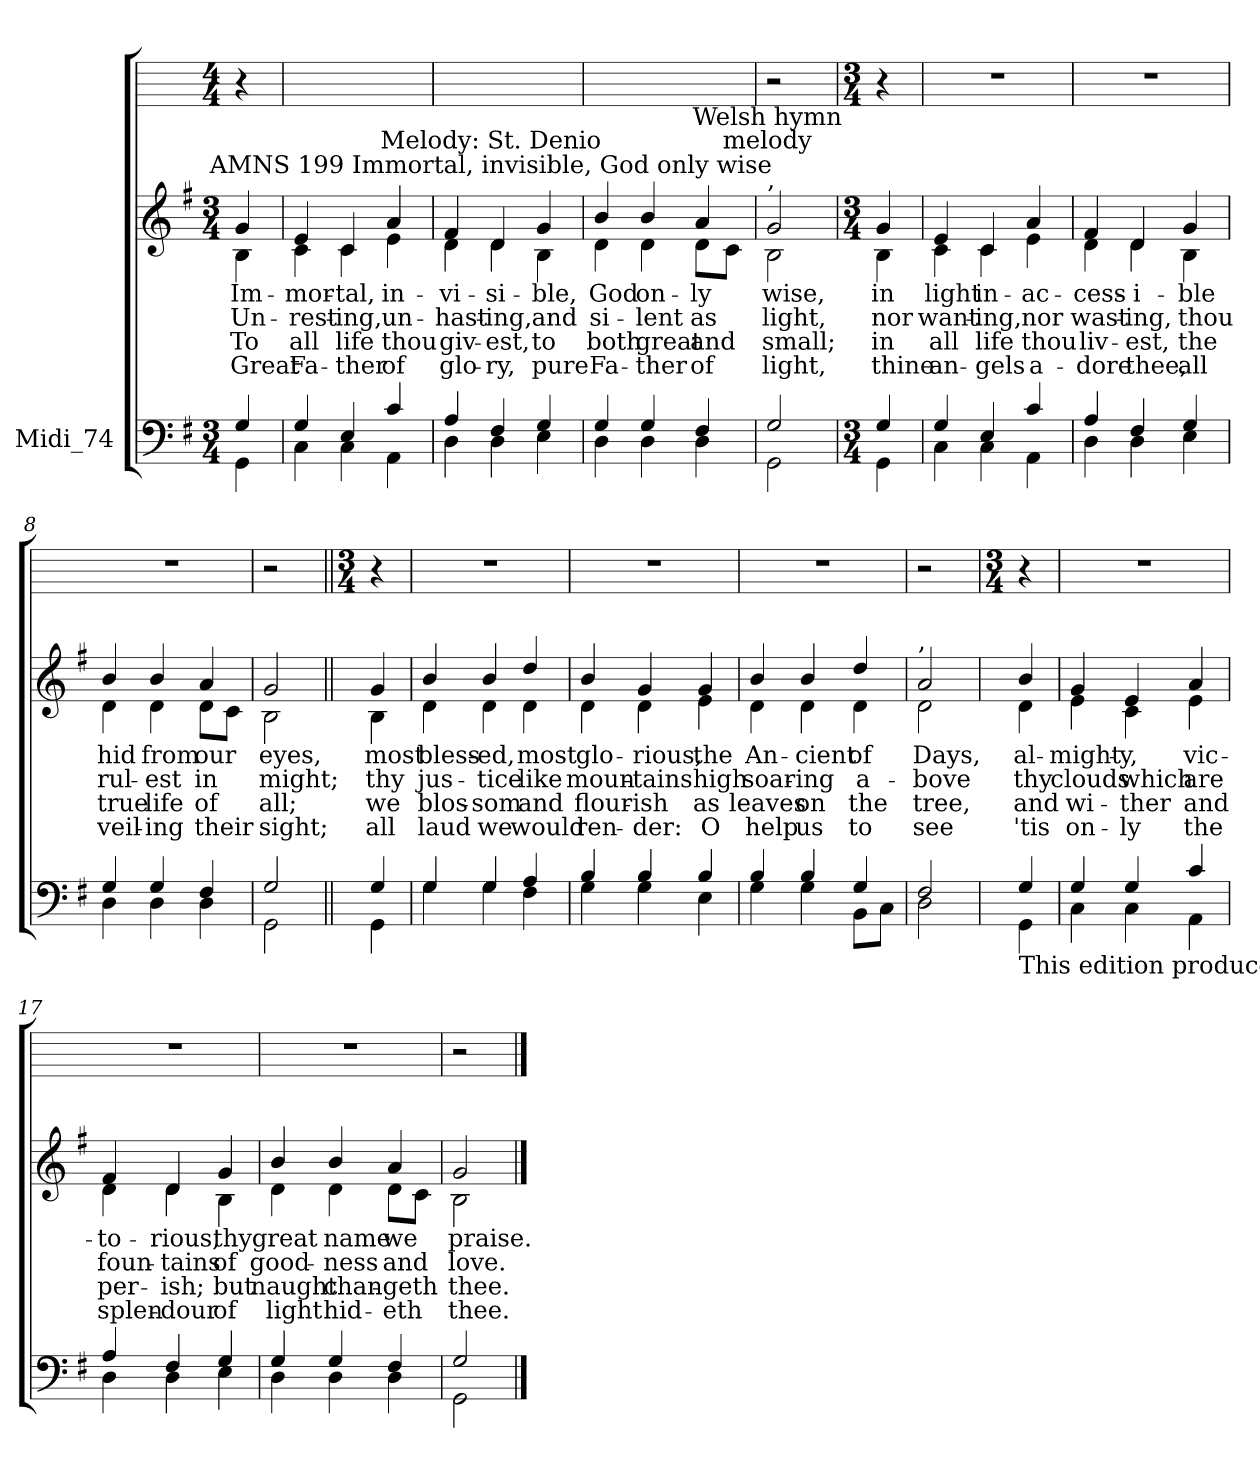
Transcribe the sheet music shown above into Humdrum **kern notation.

**kern	**kern	**text	**text	**text	**text	**kern
*part3	*part2	*part2	*part2	*part2	*part2	*part1
*staff3	*staff2	*staff2	*staff2	*staff2	*staff2	*staff1
*I"Midi_74	*	*	*	*	*	*
*clefF4	*clefG2	*	*	*	*	*
*k[f#]	*k[f#]	*	*	*	*	*
*G:	*G:	*	*	*	*	*
*M3/4	*M3/4	*	*	*	*	*M4/4
=	=	=	=	=	=	=
*^	*	*	*	*	*	*
!	!	!LO:TX:a:cj:t=W. Chalmers Smith\n(1824-1908)	!	!	!	!	!
!	!	!	!LO:LY:b	!LO:LY:b	!LO:LY:b	!LO:LY:b	!
*	*	*^	*	*	*	*	*
4G/	4GG\	4g/	4B\	Im-	-Un-	-To	Great	4r
=1	=1	=1	=1	=1	=1	=1	=1	=1
!	!	!	!	!LO:LY:b	!LO:LY:b	!LO:LY:b	!LO:LY:b	!
4G/	4C\	4e/	4c\	mor-	-rest-	-all	Fa-	2.r
!	!	!	!	!LO:LY:b	!LO:LY:b	!LO:LY:b	!LO:LY:b	!
4E/	4C\	4c/	4c\	-tal,	ing,	life	ther	.
!	!	!	!	!LO:LY:b	!LO:LY:b	!LO:LY:b	!LO:LY:b	!
4c	4AA\	4a/	4e\	in-	-un-	-thou	of	.
=2	=2	=2	=2	=2	=2	=2	=2	=2
!	!	!	!	!LO:LY:b	!LO:LY:b	!LO:LY:b	!LO:LY:b	!
4A/	4D\	4f#/	4d\	vi-	-hast-	-giv-	-glo-	2.r
!	!	!LO:TX:a:cj:t=AMNS 199 Immortal, invisible, God only wise	!	!	!	!	!	!
!	!	!LO:TX:a:cj:t=Melody&colon; St. Denio	!	!	!	!	!	!
!	!	!	!	!LO:LY:b	!LO:LY:b	!LO:LY:b	!LO:LY:b	!
4F#/	4D\	4d/	4d\	-si-	-ing,	est,	ry,	.
!	!	!	!	!LO:LY:b	!LO:LY:b	!LO:LY:b	!LO:LY:b	!
4G/	4E\	4g/	4B\	ble,	and	to	pure	.
=3	=3	=3	=3	=3	=3	=3	=3	=3
!	!	!	!	!LO:LY:b	!LO:LY:b	!LO:LY:b	!LO:LY:b	!
4G/	4D\	4b/	4d\	God	si-	-both	Fa-	2.r
!	!	!	!	!LO:LY:b	!LO:LY:b	!LO:LY:b	!LO:LY:b	!
4G/	4D\	4b/	4d\	-on-	-lent	great	ther	.
!	!	!	!	!LO:LY:b	!LO:LY:b	!LO:LY:b	!LO:LY:b	!
4F#/	4D\	4a/	8d\L	ly	as	and	of	.
.	.	.	8c\J	.	.	.	.	.
=4	=4	=4	=4	=4	=4	=4	=4	=4
!	!	!LO:TX:a:t=,	!	!	!	!	!	!
!	!	!LO:TX:a:cj:t=Welsh hymn\nmelody	!	!	!	!	!	!
!	!	!	!	!LO:LY:b	!LO:LY:b	!LO:LY:b	!LO:LY:b	!
2G/	2GG\	2g/	2B\	wise,	light,	small;	light,	2r
!!LO:LB:g=z
=5	=5	=5	=5	=5	=5	=5	=5	=5
*M3/4	*	*M3/4	*	*	*	*	*	*M3/4
!	!	!	!	!LO:LY:b	!LO:LY:b	!LO:LY:b	!LO:LY:b	!
4G/	4GG\	4g/	4B\	in	nor	in	thine	4r
=6	=6	=6	=6	=6	=6	=6	=6	=6
!	!	!	!	!LO:LY:b	!LO:LY:b	!LO:LY:b	!LO:LY:b	!
4G/	4C\	4e/	4c\	light	want-	-all	an-	2.r
!	!	!	!	!LO:LY:b	!LO:LY:b	!LO:LY:b	!LO:LY:b	!
4E/	4C\	4c/	4c\	-in-	-ing,	life	gels	.
!	!	!	!	!LO:LY:b	!LO:LY:b	!LO:LY:b	!LO:LY:b	!
4c	4AA\	4a/	4e\	ac-	-nor	thou	a-	.
=7	=7	=7	=7	=7	=7	=7	=7	=7
!	!	!	!	!LO:LY:b	!LO:LY:b	!LO:LY:b	!LO:LY:b	!
4A/	4D\	4f#/	4d\	-cess-	-wast-	-liv-	-dore	2.r
!	!	!	!	!LO:LY:b	!LO:LY:b	!LO:LY:b	!LO:LY:b	!
4F#/	4D\	4d/	4d\	i-	-ing,	est,	thee,	.
!	!	!	!	!LO:LY:b	!LO:LY:b	!LO:LY:b	!LO:LY:b	!
4G/	4E\	4g/	4B\	ble	thou	the	all	.
=8	=8	=8	=8	=8	=8	=8	=8	=8
!	!	!	!	!LO:LY:b	!LO:LY:b	!LO:LY:b	!LO:LY:b	!
4G/	4D\	4b/	4d\	hid	rul-	-true	veil-	2.r
!	!	!	!	!LO:LY:b	!LO:LY:b	!LO:LY:b	!LO:LY:b	!
4G/	4D\	4b/	4d\	-from	est	life	ing	.
!	!	!	!	!LO:LY:b	!LO:LY:b	!LO:LY:b	!LO:LY:b	!
4F#/	4D\	4a/	8d\L	our	in	of	their	.
.	.	.	8c\J	.	.	.	.	.
=9	=9	=9	=9	=9	=9	=9	=9	=9
!	!	!	!	!LO:LY:b	!LO:LY:b	!LO:LY:b	!LO:LY:b	!
2G/	2GG\	2g/	2B\	eyes,	might;	all;	sight;	2r
!!LO:LB:g=z
=10||	=10||	=10||	=10||	=10||	=10||	=10||	=10||	=10||
*	*	*	*	*	*	*	*	*M3/4
!	!	!	!	!LO:LY:b	!LO:LY:b	!LO:LY:b	!LO:LY:b	!
4G/	4GG\	4g/	4B\	most	thy	we	all	4r
=11	=11	=11	=11	=11	=11	=11	=11	=11
!	!	!	!	!LO:LY:b	!LO:LY:b	!LO:LY:b	!LO:LY:b	!
4G/	4G\	4b/	4d\	bless-	-jus-	-blos-	-laud	2.r
!	!	!	!	!LO:LY:b	!LO:LY:b	!LO:LY:b	!LO:LY:b	!
4G/	4G\	4b/	4d\	ed,	tice	som	we	.
!	!	!	!	!LO:LY:b	!LO:LY:b	!LO:LY:b	!LO:LY:b	!
4A/	4F#\	4dd/	4d\	most	like	and	would	.
=12	=12	=12	=12	=12	=12	=12	=12	=12
!	!	!	!	!LO:LY:b	!LO:LY:b	!LO:LY:b	!LO:LY:b	!
4B	4G\	4b/	4d\	glo-	-moun-	-flour-	-ren-	2.r
!	!	!	!	!LO:LY:b	!LO:LY:b	!LO:LY:b	!LO:LY:b	!
4B	4G\	4g/	4d\	-rious,	tains	ish	der:	.
!	!	!	!	!LO:LY:b	!LO:LY:b	!LO:LY:b	!LO:LY:b	!
4B	4E\	4g/	4e\	the	high	as	O	.
=13	=13	=13	=13	=13	=13	=13	=13	=13
!	!	!	!	!LO:LY:b	!LO:LY:b	!LO:LY:b	!LO:LY:b	!
4B	4G\	4b/	4d\	An-	-soar-	-leaves	help	2.r
!	!	!	!	!LO:LY:b	!LO:LY:b	!LO:LY:b	!LO:LY:b	!
4B	4G\	4b/	4d\	cient	ing	on	us	.
!	!	!	!	!LO:LY:b	!LO:LY:b	!LO:LY:b	!LO:LY:b	!
4G/	8BB\L	4dd/	4d\	of	a-	-the	to	.
.	8C\J	.	.	.	.	.	.	.
=14	=14	=14	=14	=14	=14	=14	=14	=14
!	!	!LO:TX:a:t=,	!	!	!	!	!	!
!	!	!	!	!LO:LY:b	!LO:LY:b	!LO:LY:b	!LO:LY:b	!
2F#/	2D\	2a/	2d\	Days,	bove	tree,	see	2r
!!LO:LB:g=z
=15	=15	=15	=15	=15	=15	=15	=15	=15
*	*	*	*	*	*	*	*	*M3/4
!LO:TX:b:t=This edition produced by Andrew Sims, 2020	!	!	!	!	!	!	!	!
!	!	!	!	!LO:LY:b	!LO:LY:b	!LO:LY:b	!LO:LY:b	!
4G/	4GG\	4b/	4d\	al-	-thy	and	'tis	4r
=16	=16	=16	=16	=16	=16	=16	=16	=16
!	!	!	!	!LO:LY:b	!LO:LY:b	!LO:LY:b	!LO:LY:b	!
4G/	4C\	4g/	4e\	might-	-clouds	wi-	-on-	2.r
!	!	!	!	!LO:LY:b	!LO:LY:b	!LO:LY:b	!LO:LY:b	!
4G/	4C\	4e/	4c\	-y,	which	ther	ly	.
!	!	!	!	!LO:LY:b	!LO:LY:b	!LO:LY:b	!LO:LY:b	!
4c	4AA\	4a/	4e\	vic-	-are	and	the	.
=17	=17	=17	=17	=17	=17	=17	=17	=17
!	!	!	!	!LO:LY:b	!LO:LY:b	!LO:LY:b	!LO:LY:b	!
4A/	4D\	4f#/	4d\	to-	-foun-	-per-	-splen-	2.r
!	!	!	!	!LO:LY:b	!LO:LY:b	!LO:LY:b	!LO:LY:b	!
4F#/	4D\	4d/	4d\	-rious,	tains	ish;	dour	.
!	!	!	!	!LO:LY:b	!LO:LY:b	!LO:LY:b	!LO:LY:b	!
4G/	4E\	4g/	4B\	thy	of	but	of	.
=18	=18	=18	=18	=18	=18	=18	=18	=18
!	!	!	!	!LO:LY:b	!LO:LY:b	!LO:LY:b	!LO:LY:b	!
4G/	4D\	4b/	4d\	great	good-	-naught	light	2.r
!	!	!	!	!LO:LY:b	!LO:LY:b	!LO:LY:b	!LO:LY:b	!
4G/	4D\	4b/	4d\	name	ness	chan-	-hid-	.
!	!	!	!	!LO:LY:b	!LO:LY:b	!LO:LY:b	!LO:LY:b	!
4F#/	4D\	4a/	8d\L	-we	and	geth	eth	.
.	.	.	8c\J	.	.	.	.	.
=19	=19	=19	=19	=19	=19	=19	=19	=19
!	!	!	!	!LO:LY:b	!LO:LY:b	!LO:LY:b	!LO:LY:b	!
2G/	2GG\	2g/	2B\	praise.	love.	thee.	thee.	2r
*v	*v	*	*	*	*	*	*	*
*	*v	*v	*	*	*	*	*
==	==	==	==	==	==	==
*-	*-	*-	*-	*-	*-	*-
